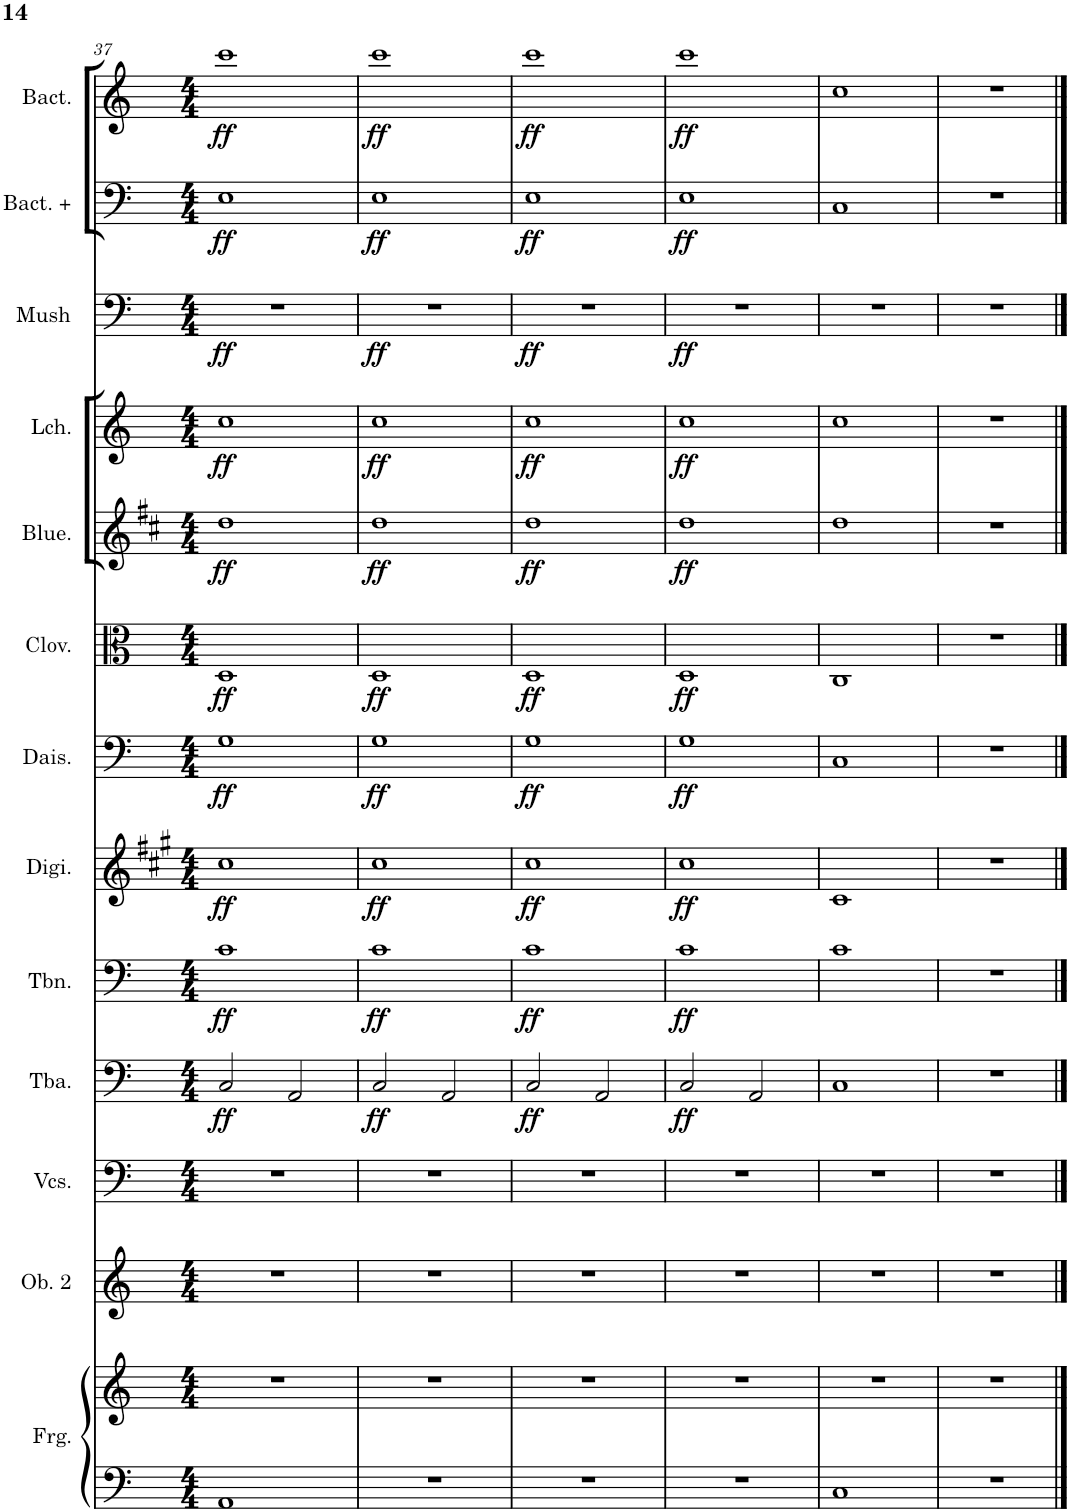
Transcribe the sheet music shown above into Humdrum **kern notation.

**kern	**kern	**kern	**kern	**kern	**dynam	**kern	**dynam	**kern	**dynam	**kern	**dynam	**kern	**dynam	**kern	**kern	**dynam	**kern	**dynam	**kern	**kern	**dynam
*part11	*part11	*part10	*part9	*part8	*part8	*part7	*part7	*part6	*part6	*part5	*part5	*part4	*part4	*part3	*part3	*part3	*part2	*part2	*part1	*part1	*part1
*staff14	*staff13	*staff12	*staff11	*staff10	*staff10	*staff9	*staff9	*staff8	*staff8	*staff7	*staff7	*staff6	*staff6	*staff5	*staff4	*staff4/5	*staff3	*staff3	*staff2	*staff1	*staff1/2
*I"Frogs	*	*I"Oboe 2	*I"Violoncellos	*I"Tuba	*	*I"Trombone	*	*I"Digitalis	*	*I"Daisies	*	*I"Clover	*	*I"Lichen	*	*	*I"Mushrooms	*	*I"Bacteria	*	*
*I'Frg.	*	*I'Ob. 2	*I'Vcs.	*I'Tba.	*	*I'Tbn.	*	*I'Digi.	*	*I'Dais.	*	*I'Clov.	*	*I'Lch.	*	*	*I'Mush	*	*I'Bact.	*	*
!!LO:PB:g=z
*clefF4	*clefG2	*clefG2	*clefF4	*clefF4	*	*clefF4	*	*clefG2	*	*clefF4	*	*clefC3	*	*clefG2	*clefG2	*	*clefF4	*	*clefF4	*clefG2	*
*	*	*	*	*	*	*	*	*Trd5c9	*	*	*	*	*	*Trd1c2	*	*	*	*	*	*	*
*k[]	*k[]	*k[]	*k[]	*k[]	*	*k[]	*	*k[f#c#g#]	*	*k[]	*	*k[]	*	*k[f#c#]	*k[]	*	*k[]	*	*k[]	*k[]	*
*M4/4	*M4/4	*M4/4	*M4/4	*M4/4	*	*M4/4	*	*M4/4	*	*M4/4	*	*M4/4	*	*M4/4	*M4/4	*	*M4/4	*	*M4/4	*M4/4	*
=37	=37	=37	=37	=37	=37	=37	=37	=37	=37	=37	=37	=37	=37	=37	=37	=37	=37	=37	=37	=37	=37
!	!	!	!	!	!LO:DY:b	!	!LO:DY:b	!	!LO:DY:b	!	!LO:DY:b	!	!LO:DY:b	!	!	!LO:DY:b=2	!	!	!	!	!
!	!	!	!	!	!	!	!	!	!	!	!	!	!	!	!	!LO:DY:n=1:b	!	!LO:DY:b	!	!	!LO:DY:b=2
!	!	!	!	!	!	!	!	!	!	!	!	!	!	!	!	!	!	!	!	!	!LO:DY:n=1:b
1AA	1r	1r	1r	2C/	ff	1c	ff	1cc#	ff	1G	ff	1D	ff	1dd	1cc	ff ff	1r	ff	1E	1ccc	ff ff
.	.	.	.	2AA/	.	.	.	.	.	.	.	.	.	.	.	.	.	.	.	.	.
=38	=38	=38	=38	=38	=38	=38	=38	=38	=38	=38	=38	=38	=38	=38	=38	=38	=38	=38	=38	=38	=38
!	!	!	!	!	!LO:DY:b	!	!LO:DY:b	!	!LO:DY:b	!	!LO:DY:b	!	!LO:DY:b	!	!	!LO:DY:b=2	!	!	!	!	!
!	!	!	!	!	!	!	!	!	!	!	!	!	!	!	!	!LO:DY:n=1:b	!	!LO:DY:b	!	!	!LO:DY:b=2
!	!	!	!	!	!	!	!	!	!	!	!	!	!	!	!	!	!	!	!	!	!LO:DY:n=1:b
1r	1r	1r	1r	2C/	ff	1c	ff	1cc#	ff	1G	ff	1D	ff	1dd	1cc	ff ff	1r	ff	1E	1ccc	ff ff
.	.	.	.	2AA/	.	.	.	.	.	.	.	.	.	.	.	.	.	.	.	.	.
=39	=39	=39	=39	=39	=39	=39	=39	=39	=39	=39	=39	=39	=39	=39	=39	=39	=39	=39	=39	=39	=39
!	!	!	!	!	!LO:DY:b	!	!LO:DY:b	!	!LO:DY:b	!	!LO:DY:b	!	!LO:DY:b	!	!	!LO:DY:b=2	!	!	!	!	!
!	!	!	!	!	!	!	!	!	!	!	!	!	!	!	!	!LO:DY:n=1:b	!	!LO:DY:b	!	!	!LO:DY:b=2
!	!	!	!	!	!	!	!	!	!	!	!	!	!	!	!	!	!	!	!	!	!LO:DY:n=1:b
1r	1r	1r	1r	2C/	ff	1c	ff	1cc#	ff	1G	ff	1D	ff	1dd	1cc	ff ff	1r	ff	1E	1ccc	ff ff
.	.	.	.	2AA/	.	.	.	.	.	.	.	.	.	.	.	.	.	.	.	.	.
=40	=40	=40	=40	=40	=40	=40	=40	=40	=40	=40	=40	=40	=40	=40	=40	=40	=40	=40	=40	=40	=40
!	!	!	!	!	!LO:DY:b	!	!LO:DY:b	!	!LO:DY:b	!	!LO:DY:b	!	!LO:DY:b	!	!	!LO:DY:b=2	!	!	!	!	!
!	!	!	!	!	!	!	!	!	!	!	!	!	!	!	!	!LO:DY:n=1:b	!	!LO:DY:b	!	!	!LO:DY:b=2
!	!	!	!	!	!	!	!	!	!	!	!	!	!	!	!	!	!	!	!	!	!LO:DY:n=1:b
1r	1r	1r	1r	2C/	ff	1c	ff	1cc#	ff	1G	ff	1D	ff	1dd	1cc	ff ff	1r	ff	1E	1ccc	ff ff
.	.	.	.	2AA/	.	.	.	.	.	.	.	.	.	.	.	.	.	.	.	.	.
=41	=41	=41	=41	=41	=41	=41	=41	=41	=41	=41	=41	=41	=41	=41	=41	=41	=41	=41	=41	=41	=41
1C	1r	1r	1r	1C	.	1c	.	1c#	.	1C	.	1C	.	1dd	1cc	.	1r	.	1C	1cc	.
=42	=42	=42	=42	=42	=42	=42	=42	=42	=42	=42	=42	=42	=42	=42	=42	=42	=42	=42	=42	=42	=42
1r	1r	1r	1r	1r	.	1r	.	1r	.	1r	.	1r	.	1r	1r	.	1r	.	1r	1r	.
==	==	==	==	==	==	==	==	==	==	==	==	==	==	==	==	==	==	==	==	==	==
*-	*-	*-	*-	*-	*-	*-	*-	*-	*-	*-	*-	*-	*-	*-	*-	*-	*-	*-	*-	*-	*-
